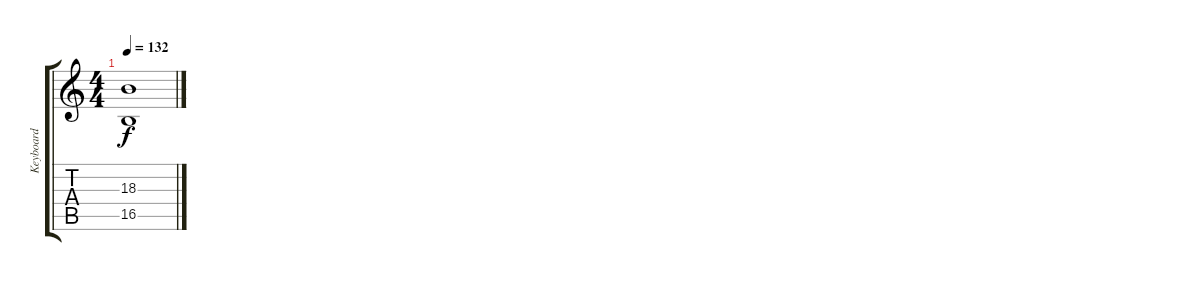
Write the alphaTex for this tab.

\track ("Keyboard" "Keyboard") {instrument choiraahs}
\staff {score tabs}
\tuning (D4 A3 F3 C3 G2 D2) {hide}
\ts (4 4)
\tempo 132
\clef g2
\ks c
(18.3{t} 16.5{t}).1{dy f}
